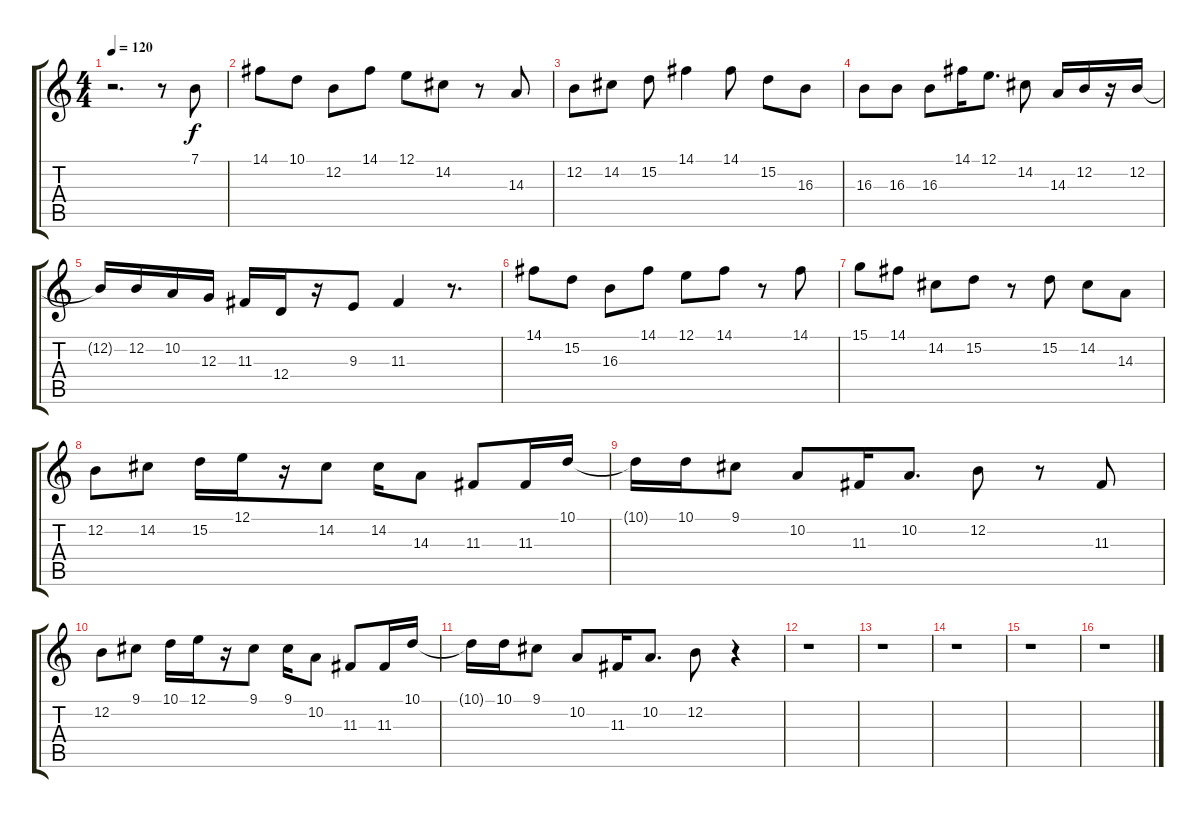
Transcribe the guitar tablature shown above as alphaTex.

\track "" {instrument brightacousticpiano}
\staff {score tabs}
\tuning (E4 B3 G3 D3 A2 E2) {hide}
\ts (4 4)
\tempo 120
\clef g2
\ks c
r.2{d dy f} r.8 7.1.8 |
14.1.8 10.1.8 12.2.8 14.1.8 12.1.8 14.2.8 r.8 14.3.8 |
12.2.8 14.2.8 15.2.8 14.1.4 14.1.8 15.2.8 16.3.8 |
16.3.8 16.3.8 16.3.8 14.1.16 12.1.8{d} 14.2.8 14.3.16 12.2.16 r.16 12.2.16 |
12.2{t}.16 12.2.16 10.2.16 12.3.16 11.3.16 12.4.16 r.16 9.3.8 11.3.4 r.8{d} |
14.1.8 15.2.8 16.3.8 14.1.8 12.1.8 14.1.8 r.8 14.1.8 |
15.1.8 14.1.8 14.2.8 15.2.8 r.8 15.2.8 14.2.8 14.3.8 |
12.2.8 14.2.8 15.2.16 12.1.16 r.16 14.2.8 14.2.16 14.3.8 11.3.8 11.3.16 10.1.16 |
10.1{t}.16 10.1.16 9.1.8 10.2.8 11.3.16 10.2.8{d} 12.2.8 r.8 11.3.8 |
12.2.8 9.1.8 10.1.16 12.1.16 r.16 9.1.8 9.1.16 10.2.8 11.3.8 11.3.16 10.1.16 |
10.1{t}.16 10.1.16 9.1.8 10.2.8 11.3.16 10.2.8{d} 12.2.8 r.4 |
r.1 |
r.1 |
r.1 |
r.1 |
r.1
